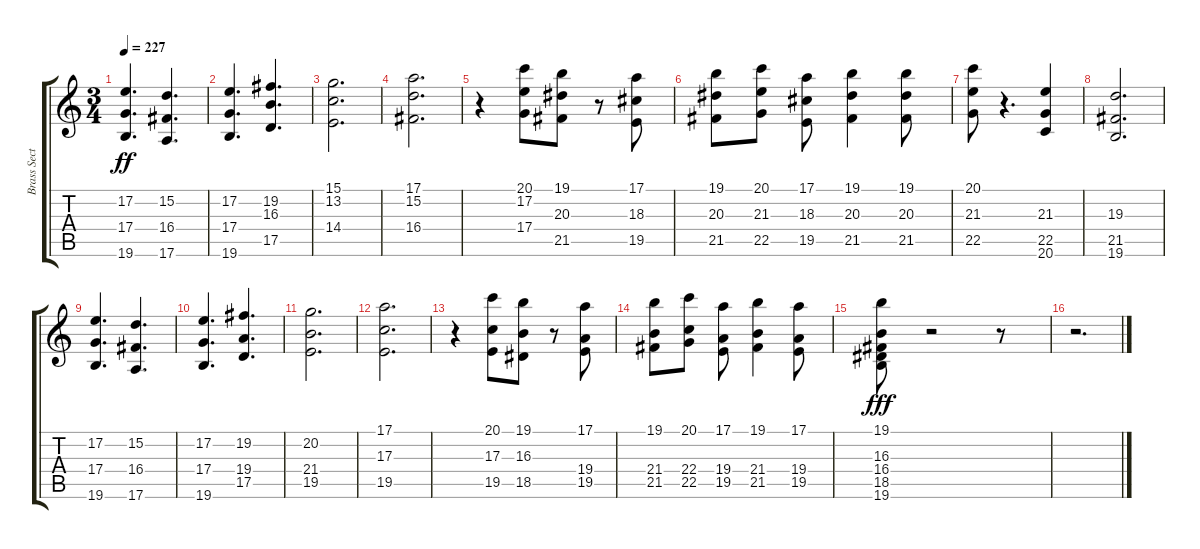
\track ("Brass Section" "Brass Sect") {instrument brasssection}
\staff {score tabs}
\tuning (E4 B3 G3 D3 A2 E2) {hide}
\ts (3 4)
\tempo 227
\clef g2
\ks c
(17.2 17.4 19.6).4{d dy ff} (15.2 16.4 17.6).4{d} |
(17.2 17.4 19.6).4{d} (19.2 16.3 17.5).4{d} |
(15.1 13.2 14.4).2{d} |
(17.1 15.2 16.4).2{d} |
r.4 (20.1 17.2 17.4).8 (19.1 20.3 21.5).8 r.8 (17.1 18.3 19.5).8 |
(19.1 20.3 21.5).8 (20.1 21.3 22.5).8 (17.1 18.3 19.5).8 (19.1 20.3 21.5).4 (19.1 20.3 21.5).8 |
(20.1 21.3 22.5).8 r.4{d} (21.3 22.5 20.6).4 |
(19.3 21.5 19.6).2{d} |
(17.2 17.4 19.6).4{d} (15.2 16.4 17.6).4{d} |
(17.2 17.4 19.6).4{d} (19.2 19.4 17.5).4{d} |
(20.2 21.4 19.5).2{d} |
(17.1 17.3 19.5).2{d} |
r.4 (20.1 17.3 19.5).8 (19.1 16.3 18.5).8 r.8 (17.1 19.4 19.5).8 |
(19.1 21.4 21.5).8 (20.1 22.4 22.5).8 (17.1 19.4 19.5).8 (19.1 21.4 21.5).4 (17.1 19.4 19.5).8 |
(19.1 16.3 16.4 18.5 19.6).8{dy fff} r.2 r.8 |
r.2{d}
